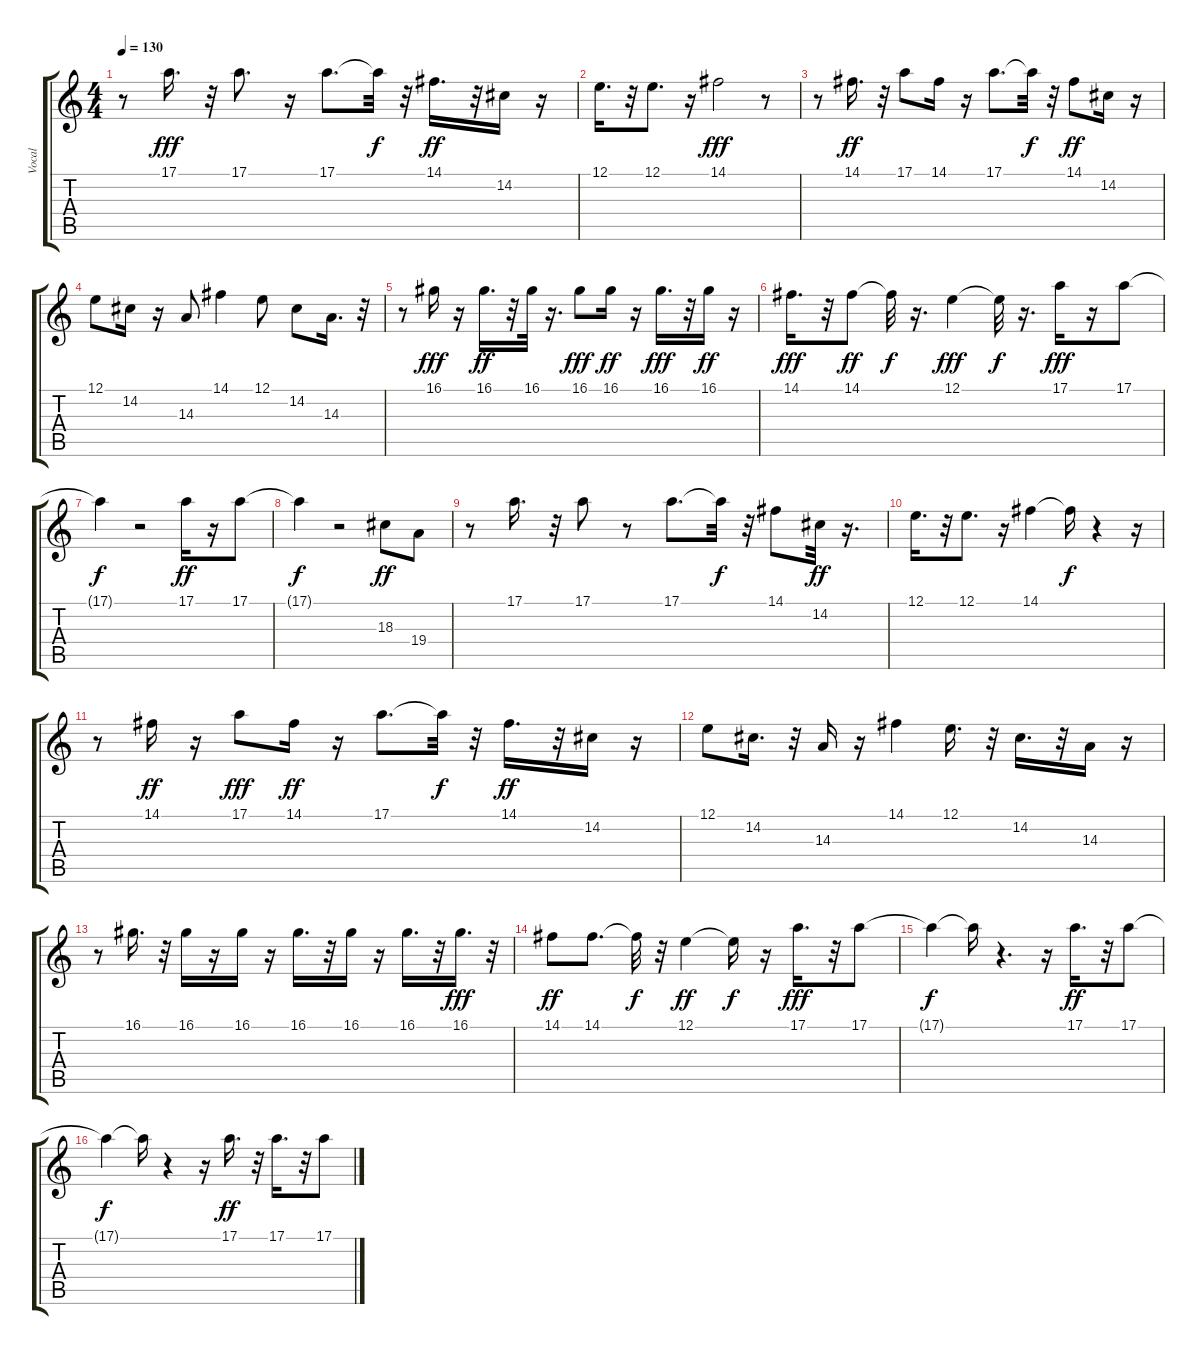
\track ("Vocal" "Vocal") {instrument flute}
\staff {score tabs}
\tuning (E4 B3 G3 D3 A2 E2) {hide}
\ts (4 4)
\tempo 130
\clef g2
\ks c
r.8{dy f} 17.1.16{d dy fff} r.32 17.1.8{d} r.16 17.1.8{d} 17.1{t}.32{dy f} r.32 14.1.16{d dy ff} r.32 14.2.16 r.16 |
12.1.16{d} r.32 12.1.8{d} r.16 14.1.2{dy fff} r.8 |
r.8 14.1.16{d dy ff} r.32 17.1.8 14.1.16 r.16 17.1.8{d} 17.1{t}.32{dy f} r.32 14.1.8{dy ff} 14.2.16 r.16 |
12.1.8 14.2.16 r.16 14.3.8 14.1.4 12.1.8 14.2.8 14.3.16{d} r.32 |
r.8 16.1.16{dy fff} r.16 16.1.16{d dy ff} r.32 16.1.32 r.16{d} 16.1.8{dy fff} 16.1.16{dy ff} r.16 16.1.16{d dy fff} r.32 16.1.16{dy ff} r.16 |
14.1.16{d dy fff} r.32 14.1.8{dy ff} 14.1{t}.32{dy f} r.16{d} 12.1.4{dy fff} 12.1{t}.32{dy f} r.16{d} 17.1.16{dy fff} r.16 17.1.8 |
17.1{t}.4{dy f} r.2 17.1.16{dy ff} r.16 17.1.8 |
17.1{t}.4{dy f} r.2 18.3.8{dy ff} 19.4.8 |
r.8 17.1.16{d} r.32 17.1.8 r.8 17.1.8{d} 17.1{t}.32{dy f} r.32 14.1.8 14.2.32{dy ff} r.16{d} |
12.1.16{d} r.32 12.1.8{d} r.16 14.1.4 14.1{t}.16{dy f} r.4 r.16 |
r.8 14.1.16{dy ff} r.16 17.1.8{dy fff} 14.1.16{dy ff} r.16 17.1.8{d} 17.1{t}.32{dy f} r.32 14.1.16{d dy ff} r.32 14.2.16 r.16 |
12.1.8 14.2.16{d} r.32 14.3.16 r.16 14.1.4 12.1.16{d} r.32 14.2.16{d} r.32 14.3.16 r.16 |
r.8 16.1.16{d} r.32 16.1.16 r.16 16.1.16 r.16 16.1.16{d} r.32 16.1.16 r.16 16.1.16{d} r.32 16.1.16{d dy fff} r.32 |
14.1.8{dy ff} 14.1.8{d} 14.1{t}.32{dy f} r.32 12.1.4{dy ff} 12.1{t}.16{dy f} r.16 17.1.16{d dy fff} r.32 17.1.8 |
17.1{t}.4{dy f} 17.1{t}.16 r.4{d} r.16 17.1.16{d dy ff} r.32 17.1.8 |
17.1{t}.4{dy f} 17.1{t}.16 r.4 r.16 17.1.16{d dy ff} r.32 17.1.16{d} r.32 17.1.8
